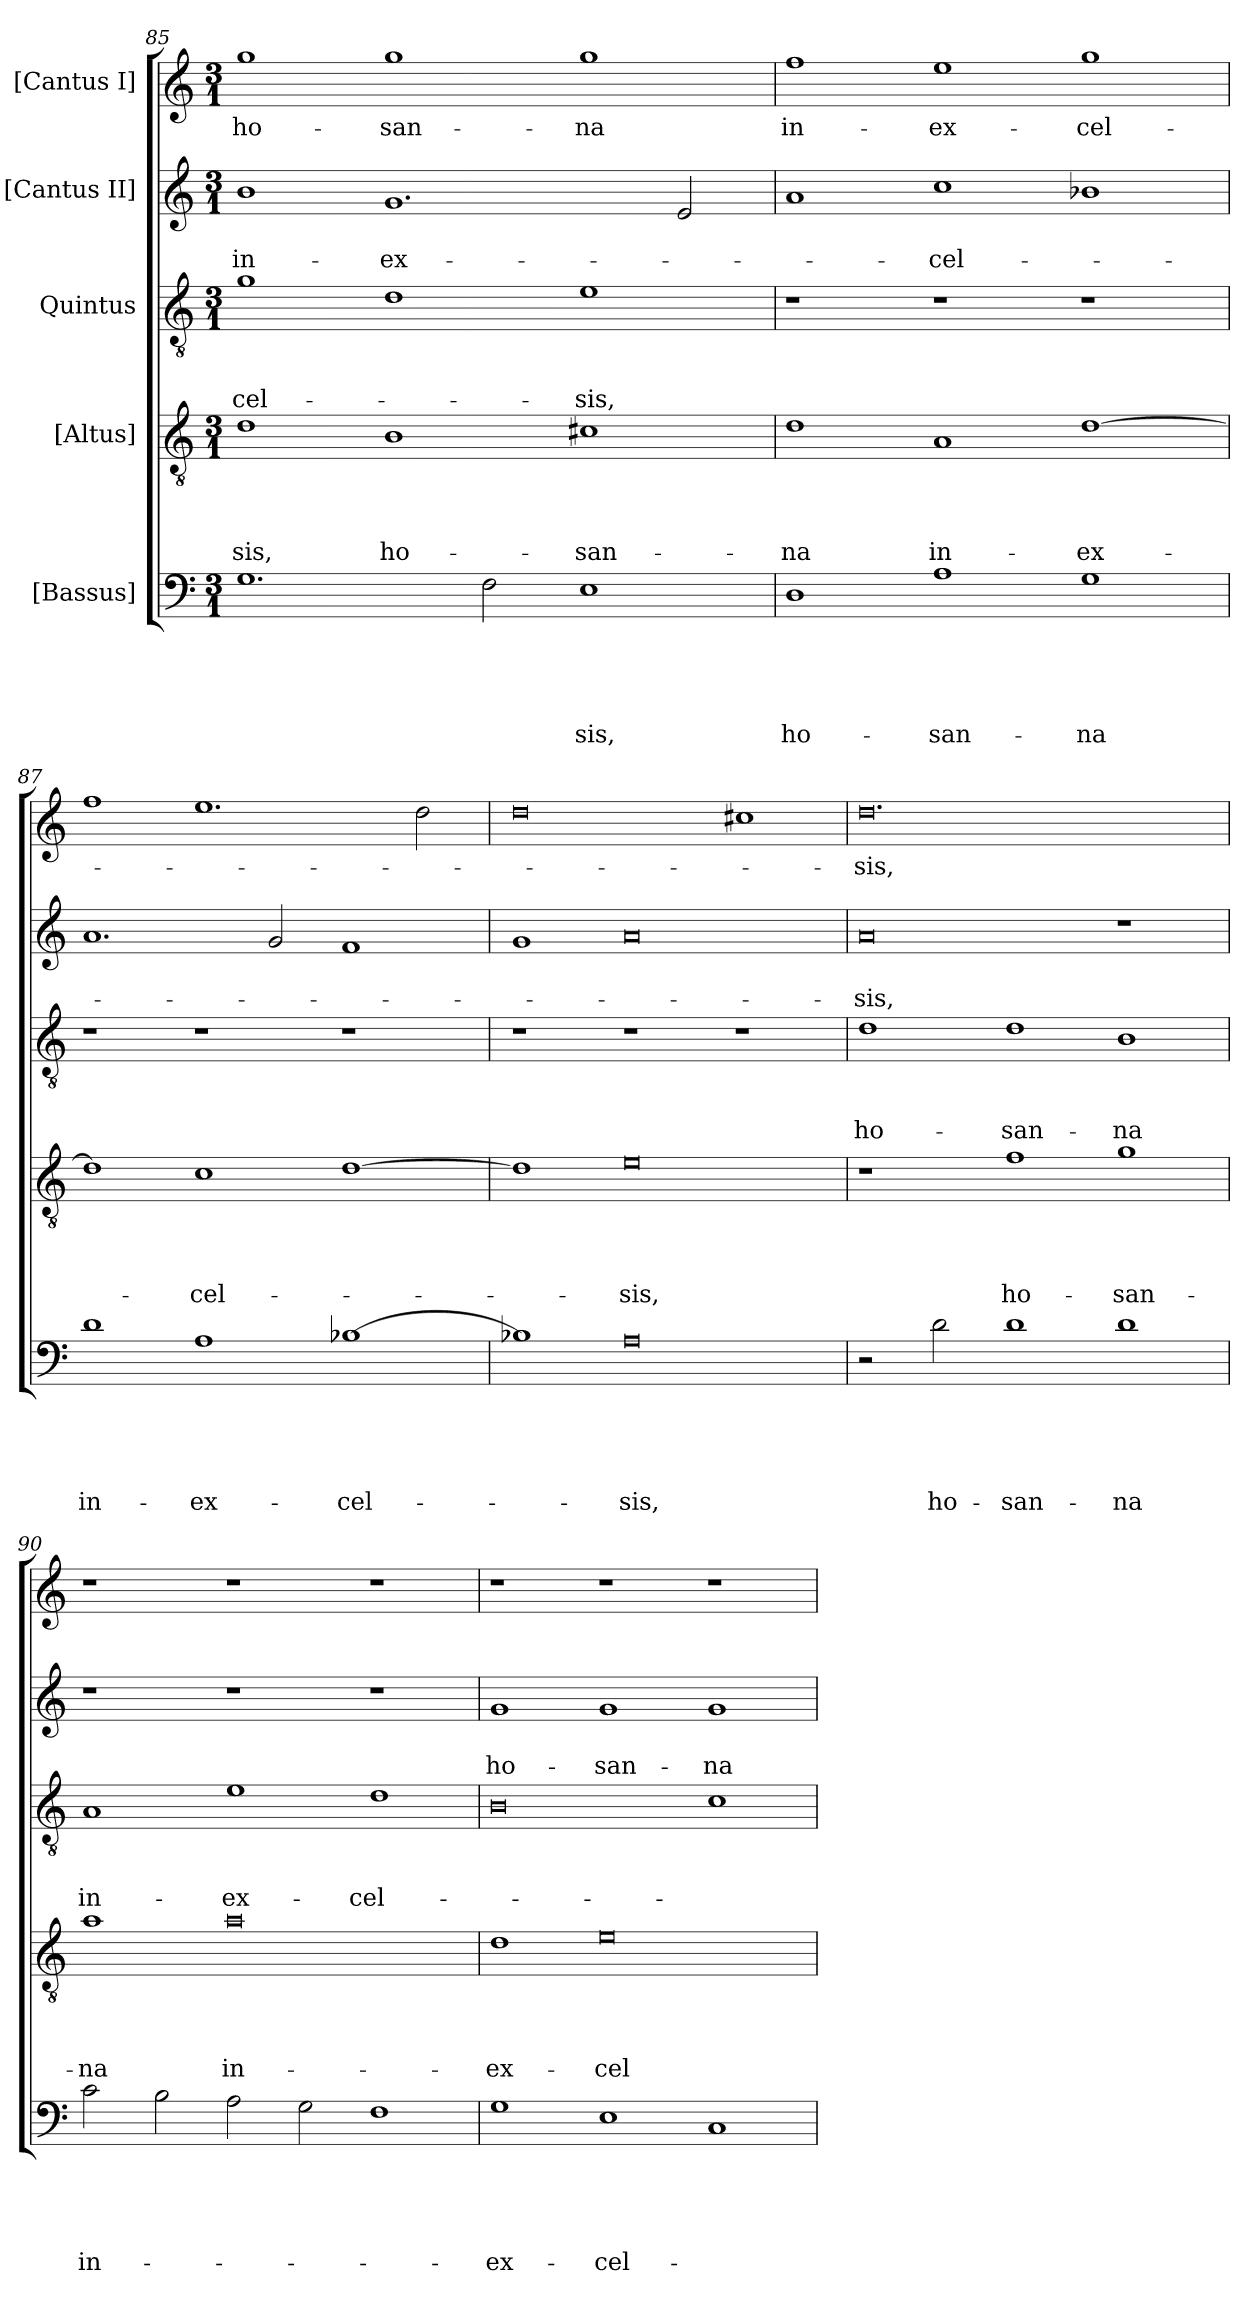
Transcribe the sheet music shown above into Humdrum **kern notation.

**kern	**text	**text	**text	**text	**text	**kern	**text	**text	**text	**text	**kern	**text	**text	**text	**kern	**text	**text	**kern	**text
*part5	*part5	*part5	*part5	*part5	*part5	*part4	*part4	*part4	*part4	*part4	*part3	*part3	*part3	*part3	*part2	*part2	*part2	*part1	*part1
*staff5	*staff5	*staff5	*staff5	*staff5	*staff5	*staff4	*staff4	*staff4	*staff4	*staff4	*staff3	*staff3	*staff3	*staff3	*staff2	*staff2	*staff2	*staff1	*staff1
*I"[Bassus]	*	*	*	*	*	*I"[Altus]	*	*	*	*	*I"Quintus	*	*	*	*I"[Cantus II]	*	*	*I"[Cantus I]	*
*clefF4	*	*	*	*	*	*clefGv2	*	*	*	*	*clefGv2	*	*	*	*clefG2	*	*	*clefG2	*
*k[]	*	*	*	*	*	*k[]	*	*	*	*	*k[]	*	*	*	*k[]	*	*	*k[]	*
*M3/1	*	*	*	*	*	*M3/1	*	*	*	*	*M3/1	*	*	*	*M3/1	*	*	*M3/1	*
=85	=85	=85	=85	=85	=85	=85	=85	=85	=85	=85	=85	=85	=85	=85	=85	=85	=85	=85	=85
1.G\	.	.	.	.	.	1d\	.	.	.	-sis,	1g\	.	.	-cel-	1b\	.	in-	1gg\	ho-
.	.	.	.	.	.	1B\	.	.	.	ho-	1d\	.	.	.	1.g/	.	ex-	1gg\	-san-
2F\	.	.	.	.	.	.	.	.	.	.	.	.	.	.	.	.	.	.	.
1E\	.	.	.	.	-sis,	1c#X\	.	.	.	-san-	1e\	.	.	-sis,	.	.	.	1gg\	-na
.	.	.	.	.	.	.	.	.	.	.	.	.	.	.	2e/	.	.	.	.
=86	=86	=86	=86	=86	=86	=86	=86	=86	=86	=86	=86	=86	=86	=86	=86	=86	=86	=86	=86
1D\	.	.	.	.	ho-	1d\	.	.	.	-na	1r	.	.	.	1a/	.	.	1ff\	in-
1A\	.	.	.	.	-san-	1A/	.	.	.	in-	1r	.	.	.	1cc\	.	-cel-	1ee\	ex-
1G\	.	.	.	.	-na	[1d\	.	.	.	ex-	1r	.	.	.	1b-X\	.	.	1gg\	-cel-
=87	=87	=87	=87	=87	=87	=87	=87	=87	=87	=87	=87	=87	=87	=87	=87	=87	=87	=87	=87
1d\	.	.	.	.	in-	1d\]	.	.	.	.	1r	.	.	.	1.a/	.	.	1ff\	.
1A\	.	.	.	.	ex-	1c\	.	.	.	-cel-	1r	.	.	.	.	.	.	1.ee\	.
.	.	.	.	.	.	.	.	.	.	.	.	.	.	.	2g/	.	.	.	.
[1B-X\	.	.	.	.	-cel-	[1d\	.	.	.	.	1r	.	.	.	1f/	.	.	.	.
.	.	.	.	.	.	.	.	.	.	.	.	.	.	.	.	.	.	2dd\	.
=88	=88	=88	=88	=88	=88	=88	=88	=88	=88	=88	=88	=88	=88	=88	=88	=88	=88	=88	=88
1B-X\]	.	.	.	.	.	1d\]	.	.	.	.	1r	.	.	.	1g/	.	.	0dd\	.
0A\	.	.	.	.	-sis,	0e\	.	.	.	-sis,	1r	.	.	.	0a/	.	.	.	.
.	.	.	.	.	.	.	.	.	.	.	1r	.	.	.	.	.	.	1cc#X\	.
=89	=89	=89	=89	=89	=89	=89	=89	=89	=89	=89	=89	=89	=89	=89	=89	=89	=89	=89	=89
2r	.	.	.	.	.	1r	.	.	.	.	1d\	.	.	ho-	0a/	.	-sis,	0.dd\	-sis,
2d\	.	.	.	.	ho-	.	.	.	.	.	.	.	.	.	.	.	.	.	.
1d\	.	.	.	.	-san-	1f\	.	.	.	ho-	1d\	.	.	-san-	.	.	.	.	.
1d\	.	.	.	.	-na	1g\	.	.	.	-san-	1B\	.	.	-na	1r	.	.	.	.
=90	=90	=90	=90	=90	=90	=90	=90	=90	=90	=90	=90	=90	=90	=90	=90	=90	=90	=90	=90
2c\	.	.	.	.	in-	1a\	.	.	.	-na	1A/	.	.	in-	1r	.	.	1r	.
2B\	.	.	.	.	.	.	.	.	.	.	.	.	.	.	.	.	.	.	.
2A\	.	.	.	.	.	0a\	.	.	.	in-	1e\	.	.	ex-	1r	.	.	1r	.
2G\	.	.	.	.	.	.	.	.	.	.	.	.	.	.	.	.	.	.	.
1F\	.	.	.	.	.	.	.	.	.	.	1d\	.	.	-cel-	1r	.	.	1r	.
=91	=91	=91	=91	=91	=91	=91	=91	=91	=91	=91	=91	=91	=91	=91	=91	=91	=91	=91	=91
1G\	.	.	.	.	ex-	1d\	.	.	.	ex-	0B\	.	.	.	1g/	.	ho-	1r	.
1E\	.	.	.	.	-cel-	0e\	.	.	.	-cel-	.	.	.	.	1g/	.	-san-	1r	.
1C/	.	.	.	.	.	.	.	.	.	.	1c\	.	.	.	1g/	.	-na	1r	.
=	=	=	=	=	=	=	=	=	=	=	=	=	=	=	=	=	=	=	=
*-	*-	*-	*-	*-	*-	*-	*-	*-	*-	*-	*-	*-	*-	*-	*-	*-	*-	*-	*-
